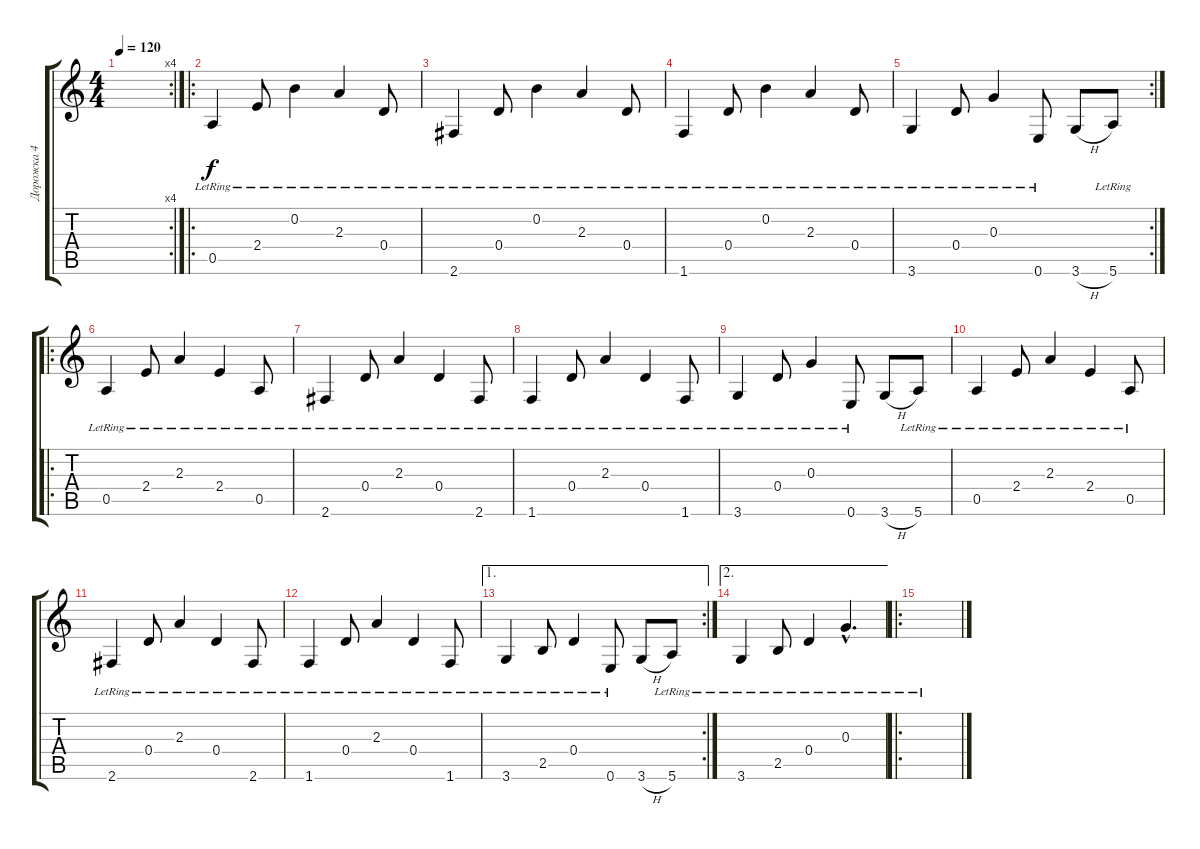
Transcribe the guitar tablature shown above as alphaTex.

\track ("Дорожка 4" "Дорожка 4") {instrument acousticguitarsteel}
\staff {score tabs}
\tuning (E4 B3 G3 D3 A2 E2) {hide}
\rc 4
\ts (4 4)
\tempo 120
\clef g2
\ks c
|
\ro
0.5{lr}.4 2.4{lr}.8 0.2{lr}.4 2.3{lr}.4 0.4{lr}.8 |
2.6{lr}.4 0.4{lr}.8 0.2{lr}.4 2.3{lr}.4 0.4{lr}.8 |
1.6{lr}.4 0.4{lr}.8 0.2{lr}.4 2.3{lr}.4 0.4{lr}.8 |
\rc 2
3.6{lr}.4 0.4{lr}.8 0.3{lr}.4 0.6{lr}.8 3.6{h}.8 5.6{lr}.8 |
\ro
0.5{lr}.4 2.4{lr}.8 2.3{lr}.4 2.4{lr}.4 0.5{lr}.8 |
2.6{lr}.4 0.4{lr}.8 2.3{lr}.4 0.4{lr}.4 2.6{lr}.8 |
1.6{lr}.4 0.4{lr}.8 2.3{lr}.4 0.4{lr}.4 1.6{lr}.8 |
3.6{lr}.4 0.4{lr}.8 0.3{lr}.4 0.6{lr}.8 3.6{h}.8 5.6{lr}.8 |
0.5{lr}.4 2.4{lr}.8 2.3{lr}.4 2.4{lr}.4 0.5{lr}.8 |
2.6{lr}.4 0.4{lr}.8 2.3{lr}.4 0.4{lr}.4 2.6{lr}.8 |
1.6{lr}.4 0.4{lr}.8 2.3{lr}.4 0.4{lr}.4 1.6{lr}.8 |
\ae 1
\rc 2
3.6{lr}.4 2.5{lr}.8 0.4{lr}.4 0.6{lr}.8 3.6{h}.8 5.6{lr}.8 |
\ae 2
3.6{lr}.4 2.5{lr}.8 0.4{lr}.4 0.3{hac lr}.4{d} |
\ro
